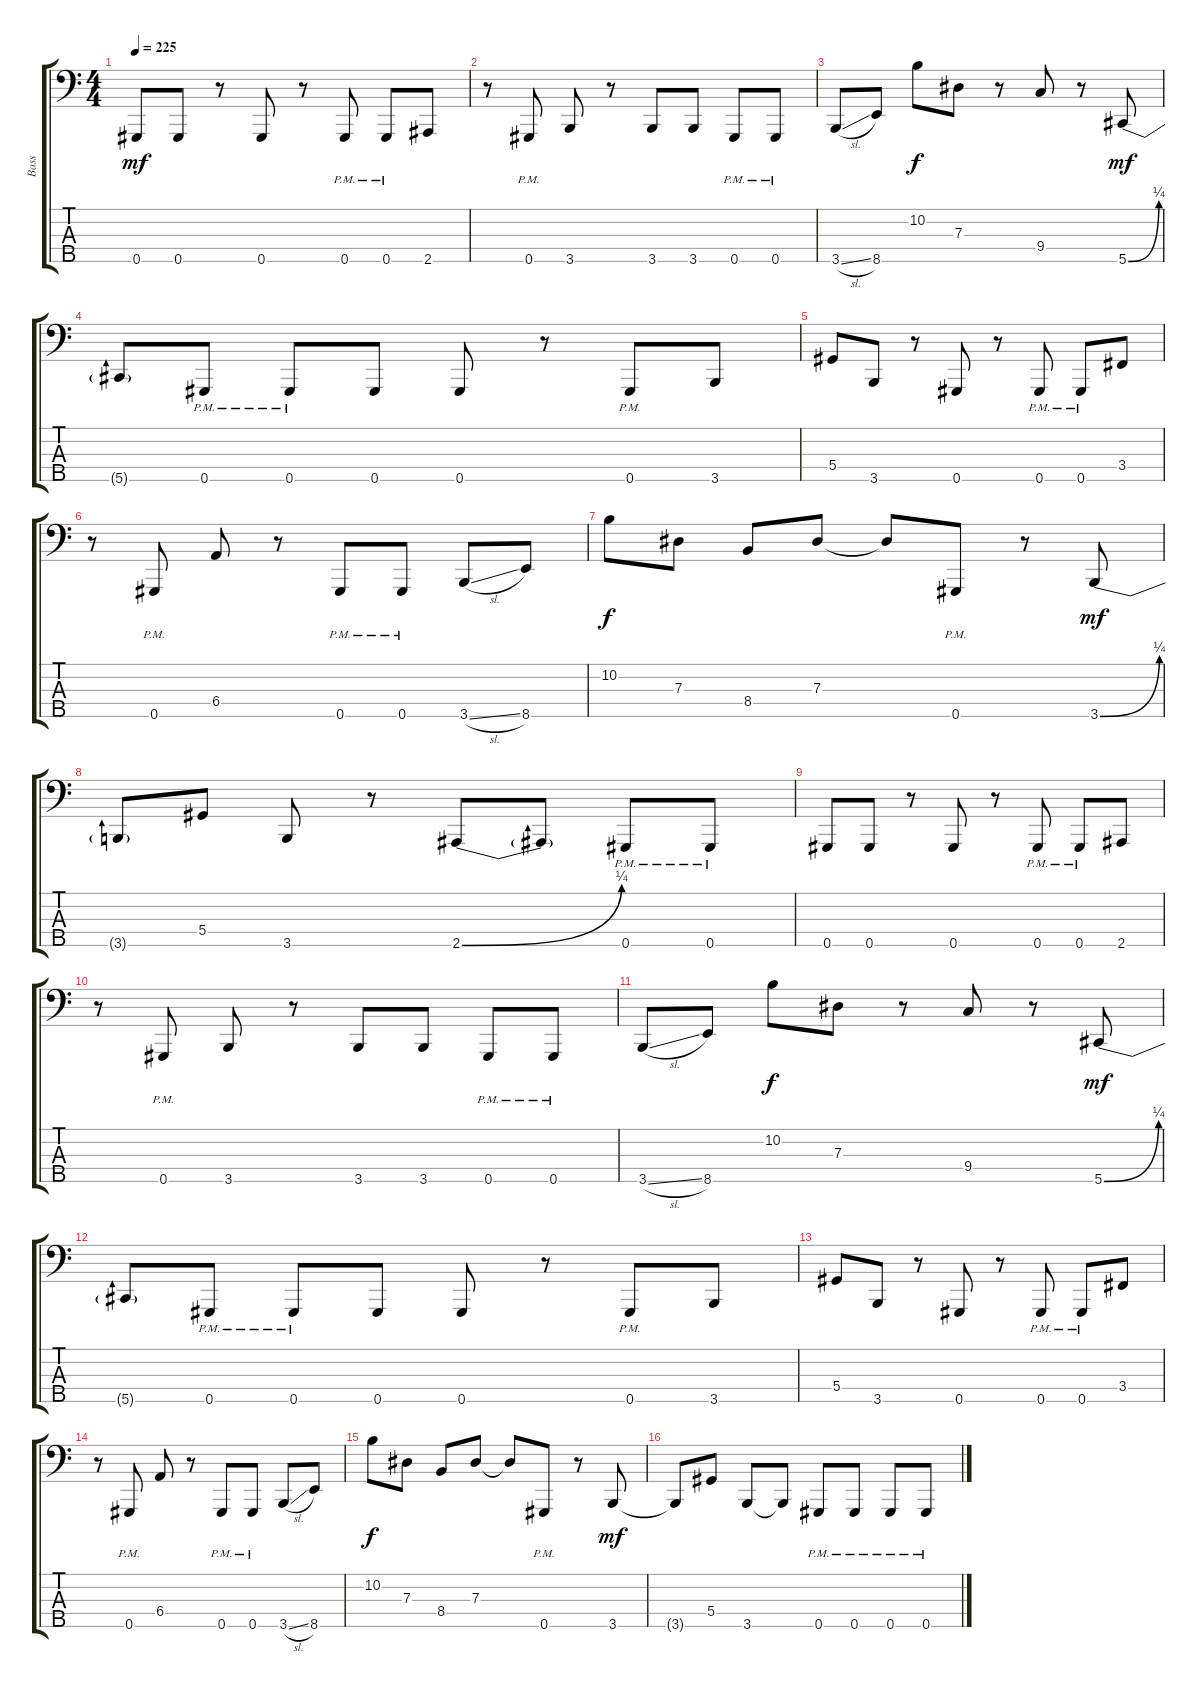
\track ("Bass" "Bass") {instrument electricbassfinger}
\staff {score tabs}
\tuning (Eb2 Db2 Ab1 Eb1 Ab0) {hide}
\ts (4 4)
\tempo 225
\clef f4
\ks c
0.5.8{dy mf} 0.5.8 r.8 0.5.8 r.8 0.5{pm}.8 0.5{pm}.8 2.5.8 |
r.8 0.5{pm}.8 3.5.8 r.8 3.5.8 3.5.8 0.5{pm}.8 0.5{pm}.8 |
3.5{sl}.8 8.5.8 10.2.8{dy f} 7.3.8 r.8 9.4.8 r.8 5.5{be (bend 0 0 60 1)}.8{dy mf} |
5.5{t}.8 0.5{pm}.8 0.5{pm}.8 0.5.8 0.5.8 r.8 0.5{pm}.8 3.5.8 |
5.4.8 3.5.8 r.8 0.5.8 r.8 0.5{pm}.8 0.5{pm}.8 3.4.8 |
r.8 0.5{pm}.8 6.4.8 r.8 0.5{pm}.8 0.5{pm}.8 3.5{sl}.8 8.5.8 |
10.2.8{dy f} 7.3.8 8.4.8 7.3.8 7.3{t}.8 0.5{pm}.8 r.8 3.5{be (bend 0 0 60 1)}.8{dy mf} |
3.5{t}.8 5.4.8 3.5.8 r.8 2.5{be (bend 0 0 60 1)}.8 2.5{t}.8 0.5{pm}.8 0.5{pm}.8 |
0.5.8 0.5.8 r.8 0.5.8 r.8 0.5{pm}.8 0.5{pm}.8 2.5.8 |
r.8 0.5{pm}.8 3.5.8 r.8 3.5.8 3.5.8 0.5{pm}.8 0.5{pm}.8 |
3.5{sl}.8 8.5.8 10.2.8{dy f} 7.3.8 r.8 9.4.8 r.8 5.5{be (bend 0 0 60 1)}.8{dy mf} |
5.5{t}.8 0.5{pm}.8 0.5{pm}.8 0.5.8 0.5.8 r.8 0.5{pm}.8 3.5.8 |
5.4.8 3.5.8 r.8 0.5.8 r.8 0.5{pm}.8 0.5{pm}.8 3.4.8 |
r.8 0.5{pm}.8 6.4.8 r.8 0.5{pm}.8 0.5{pm}.8 3.5{sl}.8 8.5.8 |
10.2.8{dy f} 7.3.8 8.4.8 7.3.8 7.3{t}.8 0.5{pm}.8 r.8 3.5.8{dy mf} |
3.5{t}.8 5.4.8 3.5.8 3.5{t}.8 0.5{pm}.8 0.5{pm}.8 0.5{pm}.8 0.5{pm}.8
